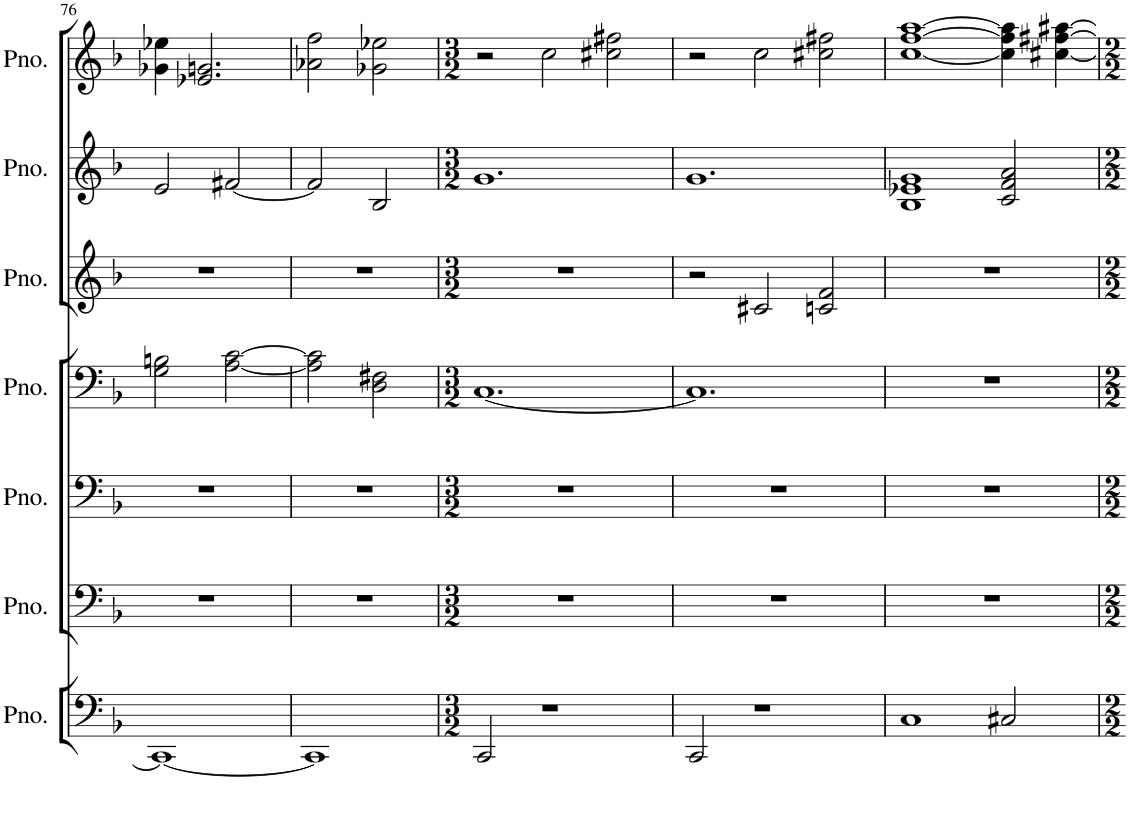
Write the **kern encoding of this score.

**kern	**kern	**kern	**kern	**kern	**kern	**kern
*part7	*part6	*part5	*part4	*part3	*part2	*part1
*staff7	*staff6	*staff5	*staff4	*staff3	*staff2	*staff1
*I"Piano	*I"Piano	*I"Piano	*I"Piano	*I"Piano	*I"Piano	*I"Piano
*I'Pno.	*I'Pno.	*I'Pno.	*I'Pno.	*I'Pno.	*I'Pno.	*I'Pno.
!!LO:PB:g=z
*clefF4	*clefF4	*clefF4	*clefF4	*clefG2	*clefG2	*clefG2
*k[b-]	*k[b-]	*k[b-]	*k[b-]	*k[b-]	*k[b-]	*k[b-]
*M2/2	*M2/2	*M2/2	*M2/2	*M2/2	*M2/2	*M2/2
=76	=76	=76	=76	=76	=76	=76
1CC_	1r	1r	2G\ 2Bn\	1r	2e/	4g-X\ 4ee-X\
.	.	.	.	.	.	2.e-X/ 2.gn/
.	.	.	[2A\ [2c\	.	[2f#X/	.
=77	=77	=77	=77	=77	=77	=77
1CC]	1r	1r	2A\] 2c\]	1r	2f#/]	2a-X\ 2ff\
.	.	.	2D\ 2F#X\	.	2B-/	2g-X\ 2ee-X\
=78	=78	=78	=78	=78	=78	=78
*M3/2	*M3/2	*M3/2	*M3/2	*M3/2	*M3/2	*M3/2
2CC/	1.r	1.r	[1.C	1.r	1.g	2r
1r	.	.	.	.	.	2cc\
.	.	.	.	.	.	2cc#X\ 2ff#X\
=79	=79	=79	=79	=79	=79	=79
2CC/	1.r	1.r	1.C]	2r	1.g	2r
1r	.	.	.	2c#X/	.	2cc\
.	.	.	.	2cn/ 2f/	.	2cc#X\ 2ff#X\
=80	=80	=80	=80	=80	=80	=80
1C	1.r	1.r	1.r	1.r	1B- 1e-X 1g	[1cc [1ff [1aa
2C#X/	.	.	.	.	2c/ 2f/ 2a/	4cc\] 4ff\] 4aa\]
.	.	.	.	.	.	[4cc#X\ [4ff#X\ [4aa#X\
=	=	=	=	=	=	=
*-	*-	*-	*-	*-	*-	*-
